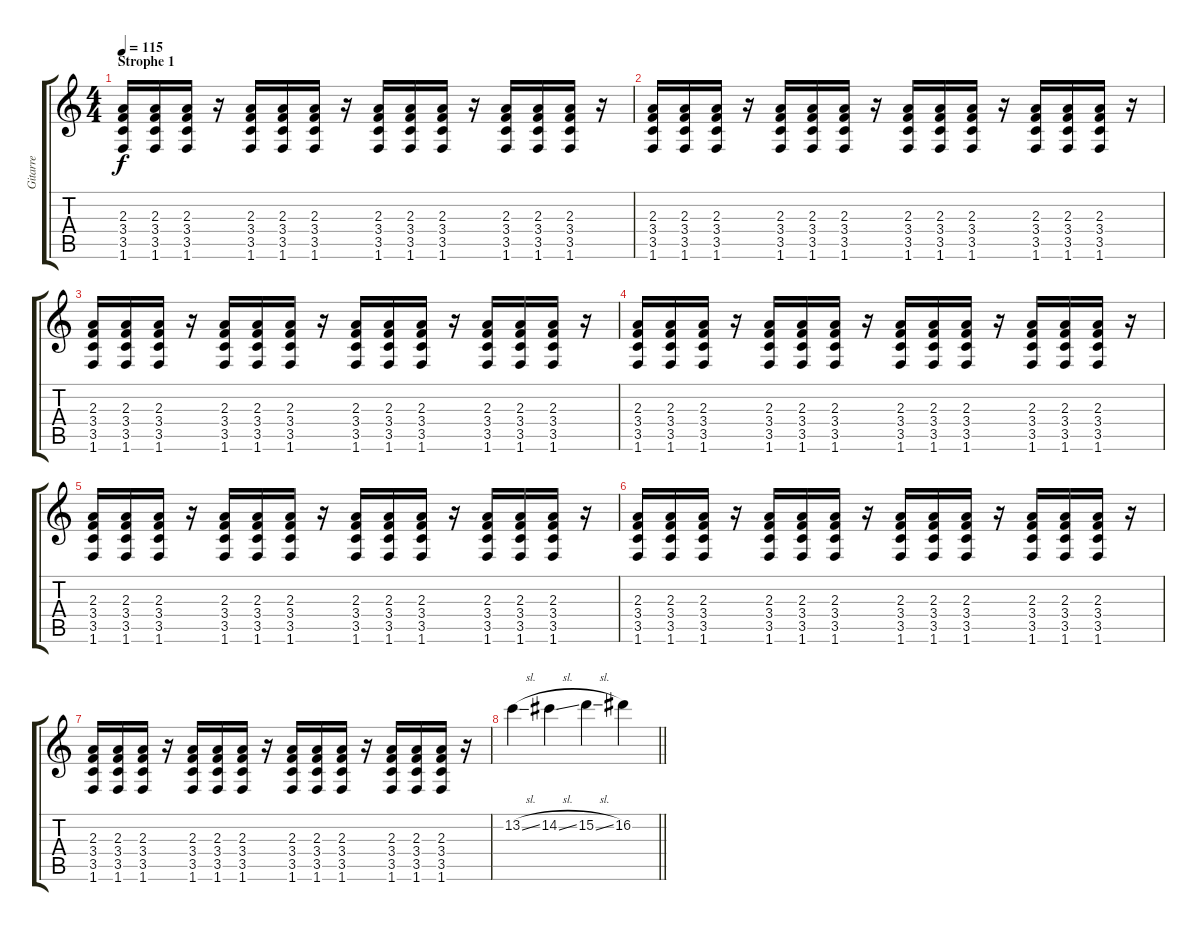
\track ("Gitarre" "Gitarre") {instrument distortionguitar}
\staff {score tabs}
\tuning (E4 B3 G3 D3 A2 E2) {hide}
\ts (4 4)
\section ("" "Strophe 1")
\tempo 115
\clef g2
\ks c
(2.3 3.4 3.5 1.6).16{dy f} (2.3 3.4 3.5 1.6).16 (2.3 3.4 3.5 1.6).16 r.16 (2.3 3.4 3.5 1.6).16 (2.3 3.4 3.5 1.6).16 (2.3 3.4 3.5 1.6).16 r.16 (2.3 3.4 3.5 1.6).16 (2.3 3.4 3.5 1.6).16 (2.3 3.4 3.5 1.6).16 r.16 (2.3 3.4 3.5 1.6).16 (2.3 3.4 3.5 1.6).16 (2.3 3.4 3.5 1.6).16 r.16 |
(2.3 3.4 3.5 1.6).16 (2.3 3.4 3.5 1.6).16 (2.3 3.4 3.5 1.6).16 r.16 (2.3 3.4 3.5 1.6).16 (2.3 3.4 3.5 1.6).16 (2.3 3.4 3.5 1.6).16 r.16 (2.3 3.4 3.5 1.6).16 (2.3 3.4 3.5 1.6).16 (2.3 3.4 3.5 1.6).16 r.16 (2.3 3.4 3.5 1.6).16 (2.3 3.4 3.5 1.6).16 (2.3 3.4 3.5 1.6).16 r.16 |
(2.3 3.4 3.5 1.6).16 (2.3 3.4 3.5 1.6).16 (2.3 3.4 3.5 1.6).16 r.16 (2.3 3.4 3.5 1.6).16 (2.3 3.4 3.5 1.6).16 (2.3 3.4 3.5 1.6).16 r.16 (2.3 3.4 3.5 1.6).16 (2.3 3.4 3.5 1.6).16 (2.3 3.4 3.5 1.6).16 r.16 (2.3 3.4 3.5 1.6).16 (2.3 3.4 3.5 1.6).16 (2.3 3.4 3.5 1.6).16 r.16 |
(2.3 3.4 3.5 1.6).16 (2.3 3.4 3.5 1.6).16 (2.3 3.4 3.5 1.6).16 r.16 (2.3 3.4 3.5 1.6).16 (2.3 3.4 3.5 1.6).16 (2.3 3.4 3.5 1.6).16 r.16 (2.3 3.4 3.5 1.6).16 (2.3 3.4 3.5 1.6).16 (2.3 3.4 3.5 1.6).16 r.16 (2.3 3.4 3.5 1.6).16 (2.3 3.4 3.5 1.6).16 (2.3 3.4 3.5 1.6).16 r.16 |
(2.3 3.4 3.5 1.6).16 (2.3 3.4 3.5 1.6).16 (2.3 3.4 3.5 1.6).16 r.16 (2.3 3.4 3.5 1.6).16 (2.3 3.4 3.5 1.6).16 (2.3 3.4 3.5 1.6).16 r.16 (2.3 3.4 3.5 1.6).16 (2.3 3.4 3.5 1.6).16 (2.3 3.4 3.5 1.6).16 r.16 (2.3 3.4 3.5 1.6).16 (2.3 3.4 3.5 1.6).16 (2.3 3.4 3.5 1.6).16 r.16 |
(2.3 3.4 3.5 1.6).16 (2.3 3.4 3.5 1.6).16 (2.3 3.4 3.5 1.6).16 r.16 (2.3 3.4 3.5 1.6).16 (2.3 3.4 3.5 1.6).16 (2.3 3.4 3.5 1.6).16 r.16 (2.3 3.4 3.5 1.6).16 (2.3 3.4 3.5 1.6).16 (2.3 3.4 3.5 1.6).16 r.16 (2.3 3.4 3.5 1.6).16 (2.3 3.4 3.5 1.6).16 (2.3 3.4 3.5 1.6).16 r.16 |
(2.3 3.4 3.5 1.6).16 (2.3 3.4 3.5 1.6).16 (2.3 3.4 3.5 1.6).16 r.16 (2.3 3.4 3.5 1.6).16 (2.3 3.4 3.5 1.6).16 (2.3 3.4 3.5 1.6).16 r.16 (2.3 3.4 3.5 1.6).16 (2.3 3.4 3.5 1.6).16 (2.3 3.4 3.5 1.6).16 r.16 (2.3 3.4 3.5 1.6).16 (2.3 3.4 3.5 1.6).16 (2.3 3.4 3.5 1.6).16 r.16{volume 6} |
\barLineRight lightlight
13.2{sl}.4{volume 16} 14.2{sl}.4 15.2{sl}.4 16.2.4
